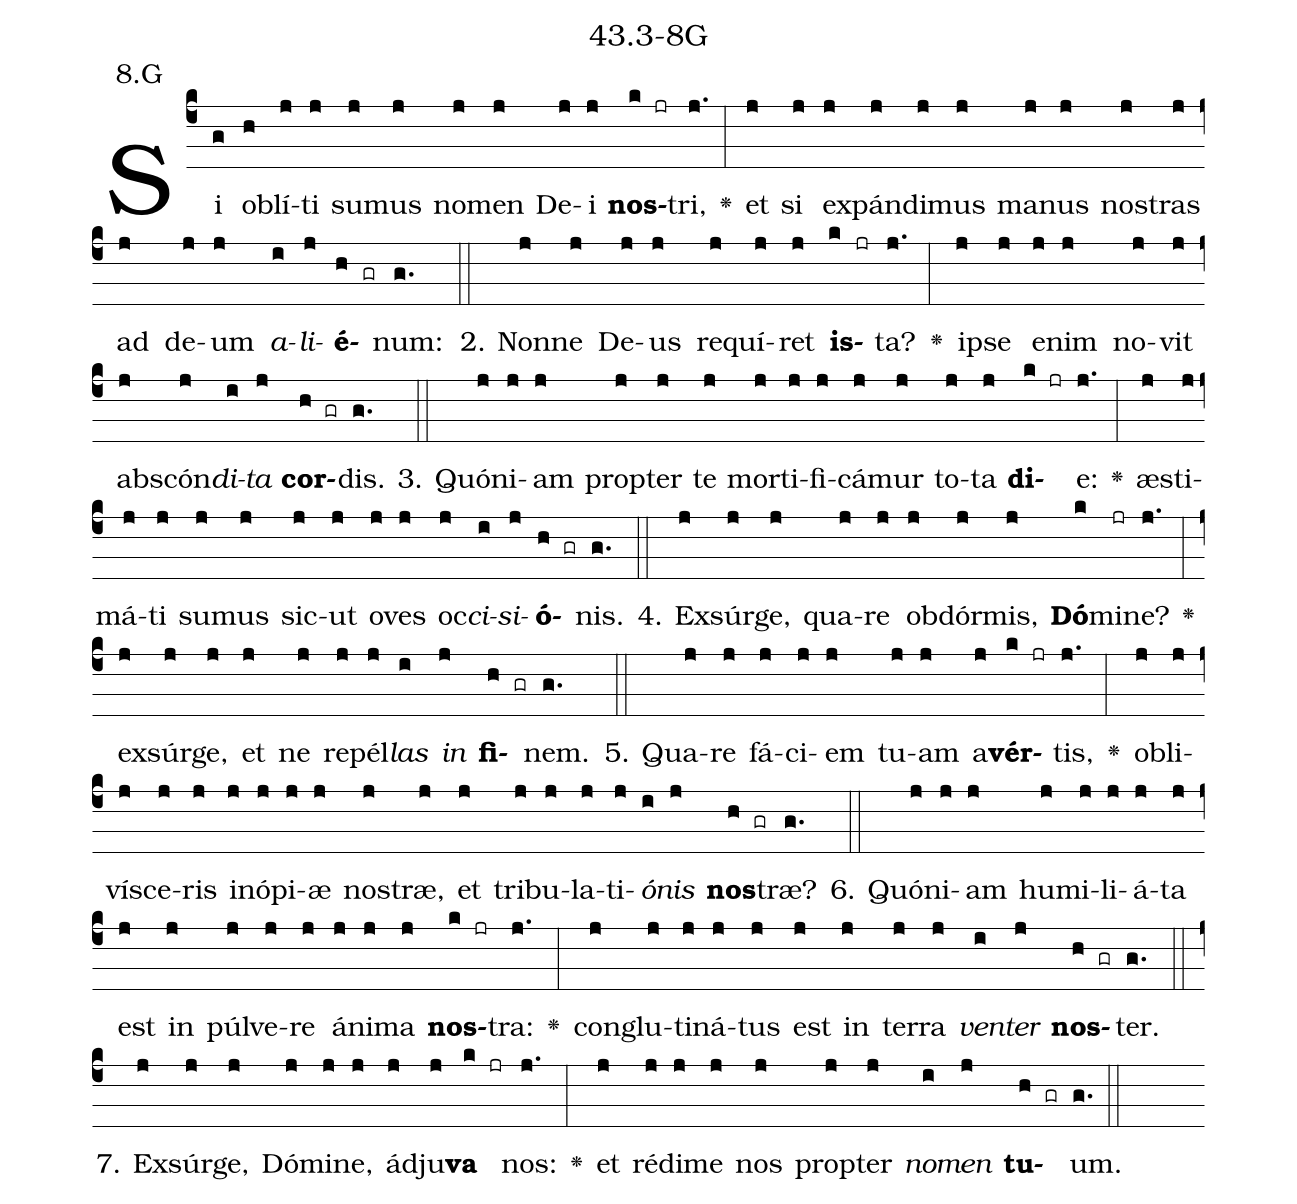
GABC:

name: 43.3-8G;
annotation: 8.G;
%%
(c4)Si(g) ob(h)lí(j)ti(j) su(j)mus(j) no(j)men(j) De(j)i(j) <b>nos</b>(k jr)tri,(j.) <v>\greheightstar</v>(:) et(j) si(j) ex(j)pán(j)di(j)mus(j) ma(j)nus(j) nos(j)tras(j) ad(j) de(j)um(j) <i>a</i>(i)<i>li</i>(j)<b>é</b>(h gr)num:(g.) (::)
2. Non(j)ne(j) De(j)us(j) re(j)quí(j)ret(j) <b>is</b>(k jr)ta?(j.) <v>\greheightstar</v>(:) ip(j)se(j) e(j)nim(j) no(j)vit(j) abs(j)cón(j)<i>di</i>(i)<i>ta</i>(j) <b>cor</b>(h gr)dis.(g.) (::)
3. Quón(j)i(j)am(j) prop(j)ter(j) te(j) mor(j)ti(j)fi(j)cá(j)mur(j) to(j)ta(j) <b>di</b>(k jr)e:(j.) <v>\greheightstar</v>(:) æs(j)ti(j)má(j)ti(j) su(j)mus(j) sic(j)ut(j) o(j)ves(j) oc(j)<i>ci</i>(i)<i>si</i>(j)<b>ó</b>(h gr)nis.(g.) (::)
4. Ex(j)súr(j)ge,(j) qua(j)re(j) ob(j)dór(j)mis,(j) <b>Dó</b>(k)mi(jr)ne?(j.) <v>\greheightstar</v>(:) ex(j)súr(j)ge,(j) et(j) ne(j) re(j)pél(j)<i>las</i>(i) <i>in</i>(j) <b>fi</b>(h gr)nem.(g.) (::)
5. Qua(j)re(j) fá(j)ci(j)em(j) tu(j)am(j) a(j)<b>vér</b>(k jr)tis,(j.) <v>\greheightstar</v>(:) ob(j)li(j)ví(j)sce(j)ris(j) in(j)ó(j)pi(j)æ(j) nos(j)træ,(j) et(j) tri(j)bu(j)la(j)ti(j)<i>ó</i>(i)<i>nis</i>(j) <b>nos</b>(h gr)træ?(g.) (::)
6. Quón(j)i(j)am(j) hu(j)mi(j)li(j)á(j)ta(j) est(j) in(j) púl(j)ve(j)re(j) á(j)ni(j)ma(j) <b>nos</b>(k jr)tra:(j.) <v>\greheightstar</v>(:) con(j)glu(j)ti(j)ná(j)tus(j) est(j) in(j) ter(j)ra(j) <i>ven</i>(i)<i>ter</i>(j) <b>nos</b>(h gr)ter.(g.) (::)
7. Ex(j)súr(j)ge,(j) Dó(j)mi(j)ne,(j) ád(j)ju(j)<b>va</b>(k jr) nos:(j.) <v>\greheightstar</v>(:) et(j) réd(j)i(j)me(j) nos(j) prop(j)ter(j) <i>no</i>(i)<i>men</i>(j) <b>tu</b>(h gr)um.(g.) (::)
